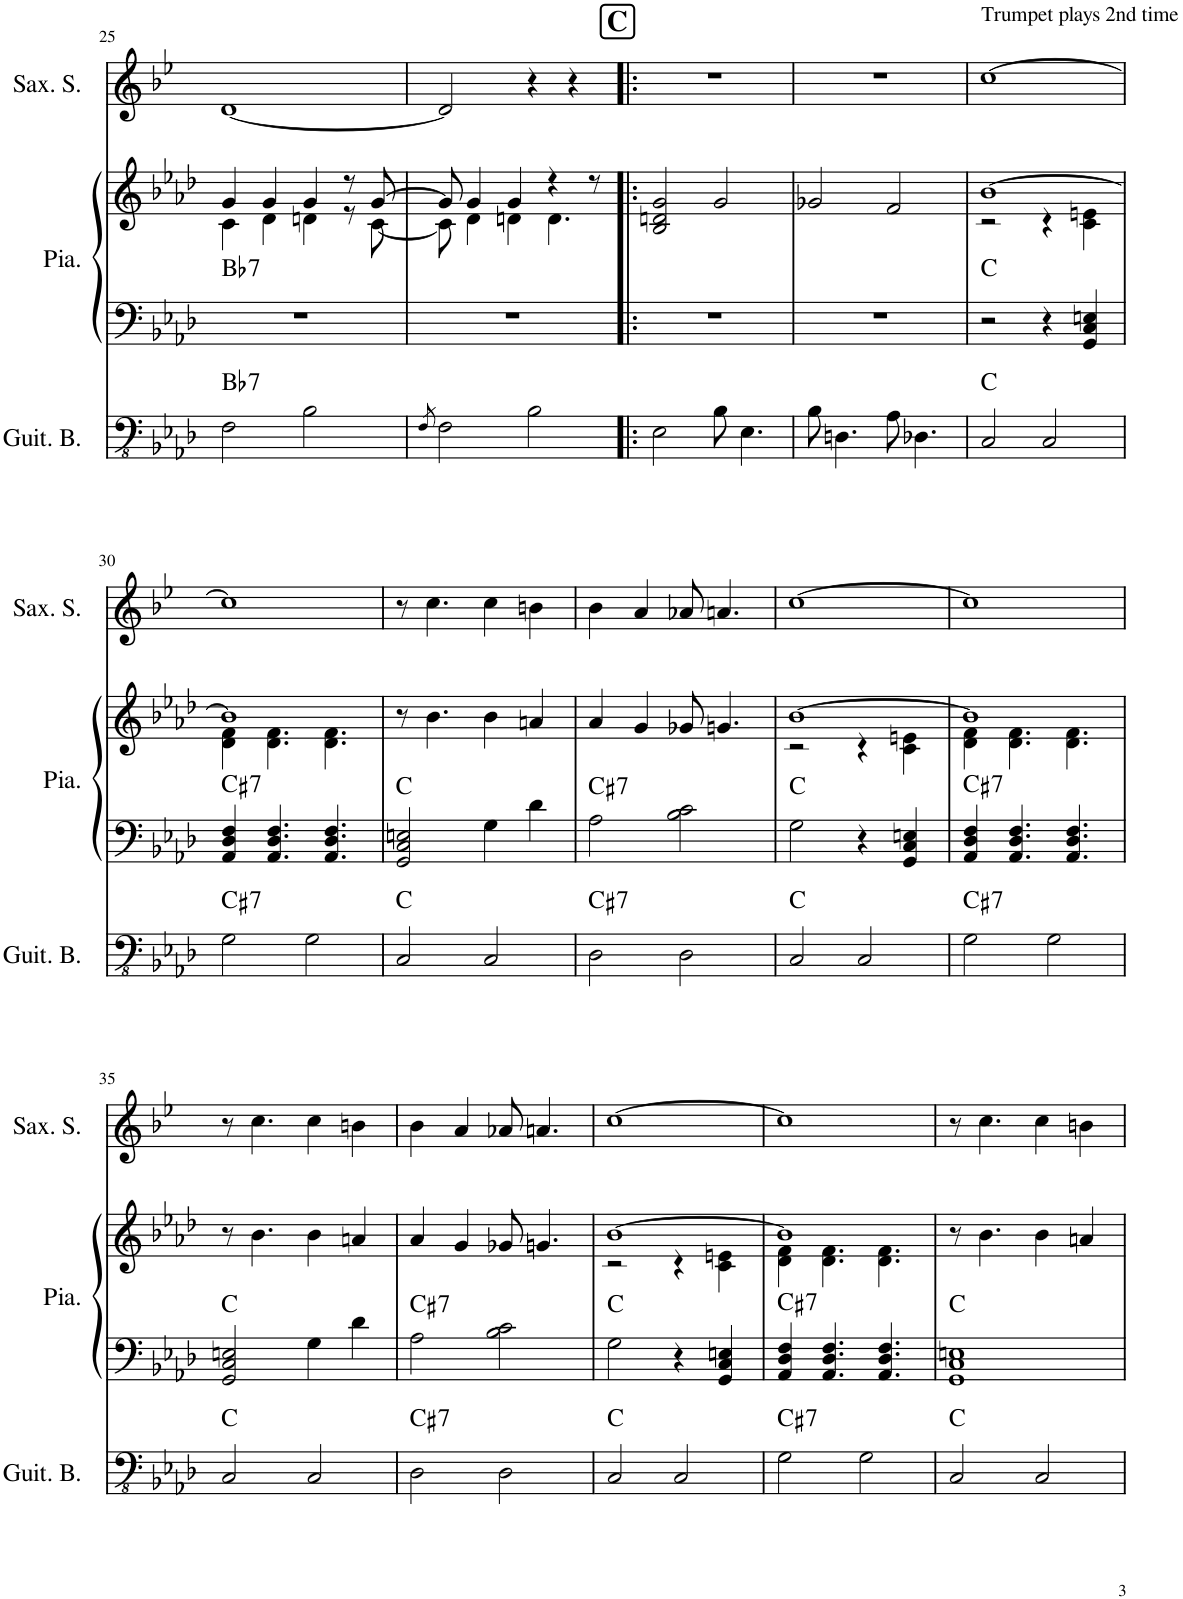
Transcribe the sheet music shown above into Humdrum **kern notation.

**kern	**harte	**kern	**kern	**harte	**kern
*part3	*part3	*part2	*part2	*part2	*part1
*staff4	*	*staff3	*staff2	*	*staff1
*I"Guitare basse	*	*I"Piano	*	*	*I"Saxophone soprano
*I'Guit. B.	*	*I'Pia.	*	*	*I'Sax. S.
!!LO:PB:g=z
*clefFv4	*	*clefF4	*clefG2	*	*clefG2
*	*	*	*	*	*Trd1c2
*k[b-e-a-d-]	*	*k[b-e-a-d-]	*k[b-e-a-d-]	*	*k[b-e-]
*M4/4	*	*M4/4	*M4/4	*	*M4/4
=25	=25	=25	=25	=25	=25
*	*	*	*^	*	*
!	!LO:H:kt=7	!	!	!	!LO:H:kt=7	!
2FF\	Bb:7	1r	4g/	4c\	Bb:7	[1d
.	.	.	4g/	4d-\	.	.
2BB-\	.	.	4g/	4dn\	.	.
.	.	.	8r	8r	.	.
.	.	.	[8g/	[8c\	.	.
=26	=26	=26	=26	=26	=26	=26
8qFF/	.	.	.	.	.	.
2FF\	.	1r	8g/]	8c\]	.	2d/]
.	.	.	4g/	4d-\	.	.
.	.	.	4g/	4dn\	.	.
2BB-\	.	.	.	.	.	4r
.	.	.	4r	4.d\	.	.
.	.	.	.	.	.	4r
.	.	.	8r	.	.	.
*	*	*	*v	*v	*	*
!!LO:REH:place=s1:a:B:cj:fs=14:t=C
=27!|:	=27!|:	=27!|:	=27!|:	=27!|:	=27!|:
2EE-\	.	1r	2B-/ 2dn/ 2g/	.	1r
8BB-\	.	.	2g/	.	.
4.EE-\	.	.	.	.	.
=28	=28	=28	=28	=28	=28
8BB-\	.	1r	2g-X/	.	1r
4.DDn\	.	.	.	.	.
8AA-\	.	.	2f/	.	.
4.DD-X\	.	.	.	.	.
=29	=29	=29	=29	=29	=29
*	*	*	*^	*	*
!	!	!	!	!	!	!LO:TX:a:t=Trumpet plays 2nd time
2CC/	C:maj	2r	[1b-	2r	C:maj	[1cc
2CC/	.	4r	.	4r	.	.
.	.	4GG/ 4C/ 4En/	.	4c\ 4en\	.	.
!!LO:LB:g=z
=30	=30	=30	=30	=30	=30	=30
!	!LO:H:kt=7	!	!	!	!LO:H:kt=7	!
2GG\	C#:7	4AA-/ 4D-/ 4F/	1b-]	4d-\ 4f\	C#:7	1cc]
.	.	4.AA-/ 4.D-/ 4.F/	.	4.d-\ 4.f\	.	.
2GG\	.	.	.	.	.	.
.	.	4.AA-/ 4.D-/ 4.F/	.	4.d-\ 4.f\	.	.
*	*	*	*v	*v	*	*
=31	=31	=31	=31	=31	=31
2CC/	C:maj	2GG/ 2C/ 2En/	8r	C:maj	8r
.	.	.	4.b-\	.	4.cc\
2CC/	.	4G\	4b-\	.	4cc\
.	.	4d-\	4an/	.	4bn\
=32	=32	=32	=32	=32	=32
!	!LO:H:kt=7	!	!	!LO:H:kt=7	!
2DD-\	C#:7	2A-\	4a-/	C#:7	4b-\
.	.	.	4g/	.	4a/
2DD-\	.	2B-\ 2c\	8g-X/	.	8a-X/
.	.	.	4.gn/	.	4.an/
=33	=33	=33	=33	=33	=33
*	*	*	*^	*	*
2CC/	C:maj	2G\	[1b-	2r	C:maj	[1cc
2CC/	.	4r	.	4r	.	.
.	.	4GG/ 4C/ 4En/	.	4c\ 4en\	.	.
=34	=34	=34	=34	=34	=34	=34
!	!LO:H:kt=7	!	!	!	!LO:H:kt=7	!
2GG\	C#:7	4AA-/ 4D-/ 4F/	1b-]	4d-\ 4f\	C#:7	1cc]
.	.	4.AA-/ 4.D-/ 4.F/	.	4.d-\ 4.f\	.	.
2GG\	.	.	.	.	.	.
.	.	4.AA-/ 4.D-/ 4.F/	.	4.d-\ 4.f\	.	.
*	*	*	*v	*v	*	*
!!LO:LB:g=z
=35	=35	=35	=35	=35	=35
2CC/	C:maj	2GG/ 2C/ 2En/	8r	C:maj	8r
.	.	.	4.b-\	.	4.cc\
2CC/	.	4G\	4b-\	.	4cc\
.	.	4d-\	4an/	.	4bn\
=36	=36	=36	=36	=36	=36
!	!LO:H:kt=7	!	!	!LO:H:kt=7	!
2DD-\	C#:7	2A-\	4a-/	C#:7	4b-\
.	.	.	4g/	.	4a/
2DD-\	.	2B-\ 2c\	8g-X/	.	8a-X/
.	.	.	4.gn/	.	4.an/
=37	=37	=37	=37	=37	=37
*	*	*	*^	*	*
2CC/	C:maj	2G\	[1b-	2r	C:maj	[1cc
2CC/	.	4r	.	4r	.	.
.	.	4GG/ 4C/ 4En/	.	4c\ 4en\	.	.
=38	=38	=38	=38	=38	=38	=38
!	!LO:H:kt=7	!	!	!	!LO:H:kt=7	!
2GG\	C#:7	4AA-/ 4D-/ 4F/	1b-]	4d-\ 4f\	C#:7	1cc]
.	.	4.AA-/ 4.D-/ 4.F/	.	4.d-\ 4.f\	.	.
2GG\	.	.	.	.	.	.
.	.	4.AA-/ 4.D-/ 4.F/	.	4.d-\ 4.f\	.	.
*	*	*	*v	*v	*	*
=39	=39	=39	=39	=39	=39
2CC/	C:maj	1GG 1C 1En	8r	C:maj	8r
.	.	.	4.b-\	.	4.cc\
2CC/	.	.	4b-\	.	4cc\
.	.	.	4an/	.	4bn\
=	=	=	=	=	=
*-	*-	*-	*-	*-	*-
